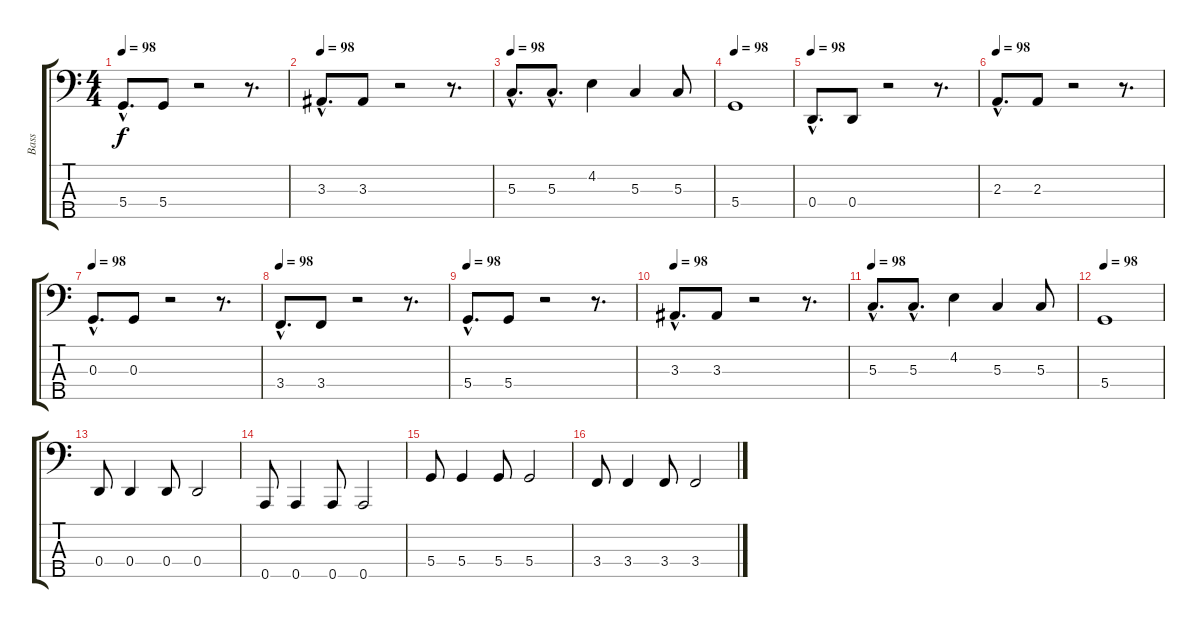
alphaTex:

\track ("Bass" "Bass") {instrument electricbassfinger}
\staff {score tabs}
\tuning (F2 C2 G1 D1 A0) {hide}
\ts (4 4)
\tempo 98
\clef f4
\ks c
5.4{hac}.8{d dy f} 5.4.8 r.2 r.8{d} |
\tempo 98
3.3{hac}.8{d} 3.3.8 r.2 r.8{d} |
\tempo 98
5.3{hac}.8{d} 5.3{hac}.8{d} 4.2.4 5.3.4 5.3.8 |
\tempo 98
5.4.1 |
\tempo 98
0.4{hac}.8{d} 0.4.8 r.2 r.8{d} |
\tempo 98
2.3{hac}.8{d} 2.3.8 r.2 r.8{d} |
\tempo 98
0.3{hac}.8{d} 0.3.8 r.2 r.8{d} |
\tempo 98
3.4{hac}.8{d} 3.4.8 r.2 r.8{d} |
\tempo 98
5.4{hac}.8{d} 5.4.8 r.2 r.8{d} |
\tempo 98
3.3{hac}.8{d} 3.3.8 r.2 r.8{d} |
\tempo 98
5.3{hac}.8{d} 5.3{hac}.8{d} 4.2.4 5.3.4 5.3.8 |
\tempo 98
5.4.1 |
0.4.8 0.4.4 0.4.8 0.4.2 |
0.5.8 0.5.4 0.5.8 0.5.2 |
5.4.8 5.4.4 5.4.8 5.4.2 |
3.4.8 3.4.4 3.4.8 3.4.2
